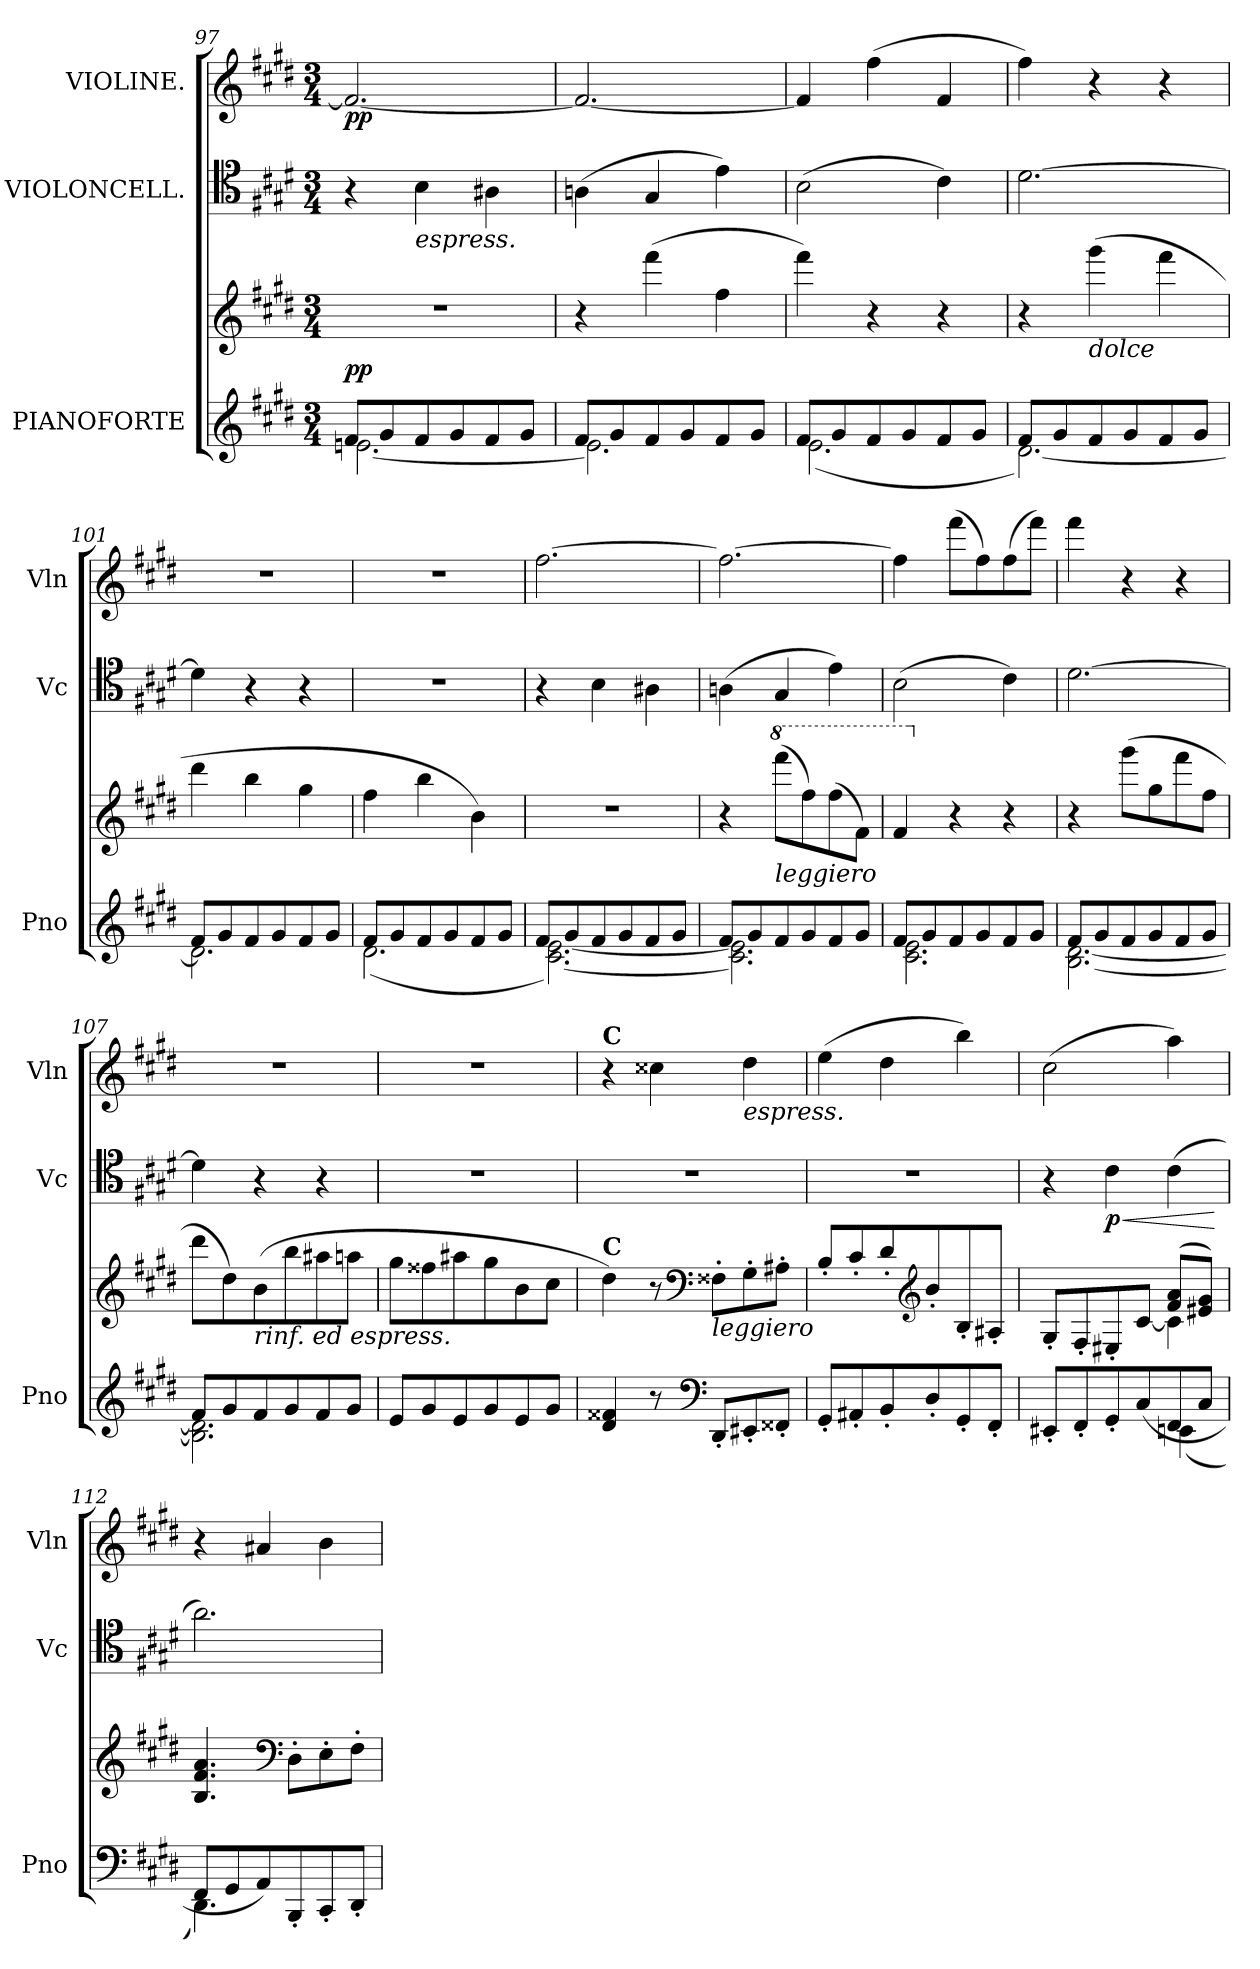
**kern	**kern	**dynam	**kern	**dynam	**kern	**dynam
*part3	*part3	*part3	*part2	*part2	*part1	*part1
*staff4	*staff3	*staff3/4	*staff2	*staff2	*staff1	*staff1
*I"PIANOFORTE	*	*	*I"VIOLONCELL.	*	*I"VIOLINE.	*
*I'Pno	*	*	*I'Vc	*	*I'Vln	*
*clefG2	*clefG2	*	*clefC4	*	*clefG2	*
*k[f#c#g#d#]	*k[f#c#g#d#]	*	*k[f#c#g#d#]	*	*k[f#c#g#d#]	*
*E:	*E:	*	*E:	*	*E:	*
*M3/4	*M3/4	*	*M3/4	*	*M3/4	*
=97	=97	=97	=97	=97	=97	=97
*^	*	*	*	*	*	*
8f#/L	[2.en\	2.r	pp	4r	.	2.f#/_	pp
8g#/	.	.	.	.	.	.	.
!	!	!	!	!LO:TX:b:i:t=espress.	!	!	!
8f#/	.	.	.	4B\	.	.	.
8g#/	.	.	.	.	.	.	.
8f#/	.	.	.	4A#X\	.	.	.
8g#/J	.	.	.	.	.	.	.
=98	=98	=98	=98	=98	=98	=98	=98
8f#/L	2.e\]	4r	.	(4An\	.	2.f#/_	.
8g#/	.	.	.	.	.	.	.
8f#/	.	(4fff#\	.	4G#/	.	.	.
8g#/	.	.	.	.	.	.	.
8f#/	.	4ff#\	.	4e\)	.	.	.
8g#/J	.	.	.	.	.	.	.
=99	=99	=99	=99	=99	=99	=99	=99
8f#/L	(2.e\	4fff#\)	.	(2B\	.	4f#/]	.
8g#/	.	.	.	.	.	.	.
8f#/	.	4r	.	.	.	(4ff#\	.
8g#/	.	.	.	.	.	.	.
8f#/	.	4r	.	4c#\)	.	4f#/	.
8g#/J	.	.	.	.	.	.	.
=100	=100	=100	=100	=100	=100	=100	=100
8f#/L	[2.d#\)	4r	.	[2.d#\	.	4ff#\)	.
8g#/	.	.	.	.	.	.	.
!	!	!LO:TX:b:i:t=dolce	!	!	!	!	!
8f#/	.	(4ggg#\	.	.	.	4r	.
8g#/	.	.	.	.	.	.	.
8f#/	.	4fff#\	.	.	.	4r	.
8g#/J	.	.	.	.	.	.	.
=101	=101	=101	=101	=101	=101	=101	=101
8f#/L	2.d#\]	4ddd#\	.	4d#\]	.	2.r	.
8g#/	.	.	.	.	.	.	.
8f#/	.	4bb\	.	4r	.	.	.
8g#/	.	.	.	.	.	.	.
8f#/	.	4gg#\	.	4r	.	.	.
8g#/J	.	.	.	.	.	.	.
=102	=102	=102	=102	=102	=102	=102	=102
8f#/L	(2.d#\	4ff#\	.	2.r	.	2.r	.
8g#/	.	.	.	.	.	.	.
8f#/	.	4bb\	.	.	.	.	.
8g#/	.	.	.	.	.	.	.
8f#/	.	4b\)	.	.	.	.	.
8g#/J	.	.	.	.	.	.	.
=103	=103	=103	=103	=103	=103	=103	=103
8f#/L	[2.c#\ [2.e\)	2.r	.	4r	.	[2.ff#\	.
8g#/	.	.	.	.	.	.	.
8f#/	.	.	.	4B\	.	.	.
8g#/	.	.	.	.	.	.	.
8f#/	.	.	.	4A#X\	.	.	.
8g#/J	.	.	.	.	.	.	.
=104	=104	=104	=104	=104	=104	=104	=104
8f#/L	2.c#]\ 2.e]\	4r	.	(4An\	.	2.ff#\_	.
8g#/	.	.	.	.	.	.	.
*	*	*8va	*	*	*	*	*
!	!	!LO:TX:b:i:t=leggiero	!	!	!	!	!
8f#/	.	(8ffff#\L	.	4G#/	.	.	.
8g#/	.	8fff#\)	.	.	.	.	.
8f#/	.	(8fff#\	.	4e\)	.	.	.
8g#/J	.	8ff#\J)	.	.	.	.	.
=105	=105	=105	=105	=105	=105	=105	=105
8f#/L	2.c#\ 2.e\	4ff#/	.	(2B\	.	4ff#\]	.
8g#/	.	.	.	.	.	.	.
*	*	*X8va	*	*	*	*	*
8f#/	.	4r	.	.	.	(8fff#\L	.
8g#/	.	.	.	.	.	8ff#\)	.
8f#/	.	4r	.	4c#\)	.	(8ff#\	.
8g#/J	.	.	.	.	.	8fff#\J)	.
=106	=106	=106	=106	=106	=106	=106	=106
8f#/L	[2.B\ [2.d#\	4r	.	[2.d#\	.	4fff#\	.
8g#/	.	.	.	.	.	.	.
8f#/	.	(8ggg#\L	.	.	.	4r	.
8g#/	.	8gg#\	.	.	.	.	.
8f#/	.	8fff#\	.	.	.	4r	.
8g#/J	.	8ff#\J	.	.	.	.	.
=107	=107	=107	=107	=107	=107	=107	=107
8f#/L	2.B]\ 2.d#]\	8ddd#\L	.	4d#\]	.	2.r	.
8g#/	.	8dd#\)	.	.	.	.	.
!	!	!LO:TX:b:i:t=rinf. ed espress.	!	!	!	!	!
8f#/	.	(8b\	.	4r	.	.	.
8g#/	.	8bb\	.	.	.	.	.
8f#/	.	8aa#X\	.	4r	.	.	.
8g#/J	.	8aan\J	.	.	.	.	.
*v	*v	*	*	*	*	*	*
=108	=108	=108	=108	=108	=108	=108
8e/L	8gg#\L	.	2.r	.	2.r	.
8g#/	8ff##X\	.	.	.	.	.
8e/	8aa#X\	.	.	.	.	.
8g#/	8gg#\	.	.	.	.	.
8e/	8b\	.	.	.	.	.
8g#/J	8cc#\J	.	.	.	.	.
=109	=109	=109	=109	=109	=109	=109
!	!	!	!	!	!LO:TX:a:B:t=C	!
!	!LO:TX:a:B:t=C	!	!	!	!	!
4d#/ 4f##X/	4dd#\)	.	2.r	.	4r	.
8r	8r	.	.	.	4cc##X\	.
*clefF4	*clefF4	*	*	*	*	*
!	!LO:TX:b:i:t=leggiero	!	!	!	!	!
8DD#'/L	8F##X'\L	.	.	.	.	.
!	!	!	!	!	!LO:TX:b:i:t=espress.	!
8EE#X'/	8G#'\	.	.	.	4dd#\	.
8FF##X'/J	8A#X'\J	.	.	.	.	.
=110	=110	=110	=110	=110	=110	=110
8GG#'/L	8B'/L	.	2.r	.	(4ee\	.
8AA#X'/	8c#'/	.	.	.	.	.
8BB'/	8d#'/	.	.	.	4dd#\	.
*	*clefG2	*	*	*	*	*
8D#'/	8b'/	.	.	.	.	.
8GG#'/	8B'/	.	.	.	4bb\)	.
8FF#'/J	8A#X'/J	.	.	.	.	.
=111	=111	=111	=111	=111	=111	=111
*^	*^	*	*	*	*	*
8EE#X'/L	2ryy	2ryy	8G#'/L	.	4r	.	(2cc#\	.
8FF#'/	.	.	8F#'/	.	.	.	.	.
!	!	!	!	!	!	!LO:HP:b	!	!
8GG#'/	.	.	8E#X'/	.	4c#\	< p	.	.
(>8C#/	.	.	[8c#/J	.	.	.	.	.
8FF#/	(4EEn\	(8f#/ 8a/L	4c#\]	.	(4c#\	.	4aa\)	.
8C#/J	.	8e#X/ 8g#/J)	.	.	.	.	.	.
*v	*v	*	*	*	*	*	*	*
*	*v	*v	*	*	*	*	*
.	.	.	.	[	.	.
=112	=112	=112	=112	=112	=112	=112
*^	*	*	*	*	*	*
8FF#/L	4.DD#\)	4.B/ 4.f#/ 4.a/	.	2.a\)	.	4r	.
8GG#/	.	.	.	.	.	.	.
8AA/)	.	.	.	.	.	4a#X/	.
*	*	*clefF4	*	*	*	*	*
8BBB'/	8ryy	8D#'\L	.	.	.	.	.
8CC#'/	4ryy	8E'\	.	.	.	4b\	.
8DD#'/J	.	8F#'\J	.	.	.	.	.
*v	*v	*	*	*	*	*	*
=	=	=	=	=	=	=
*-	*-	*-	*-	*-	*-	*-
